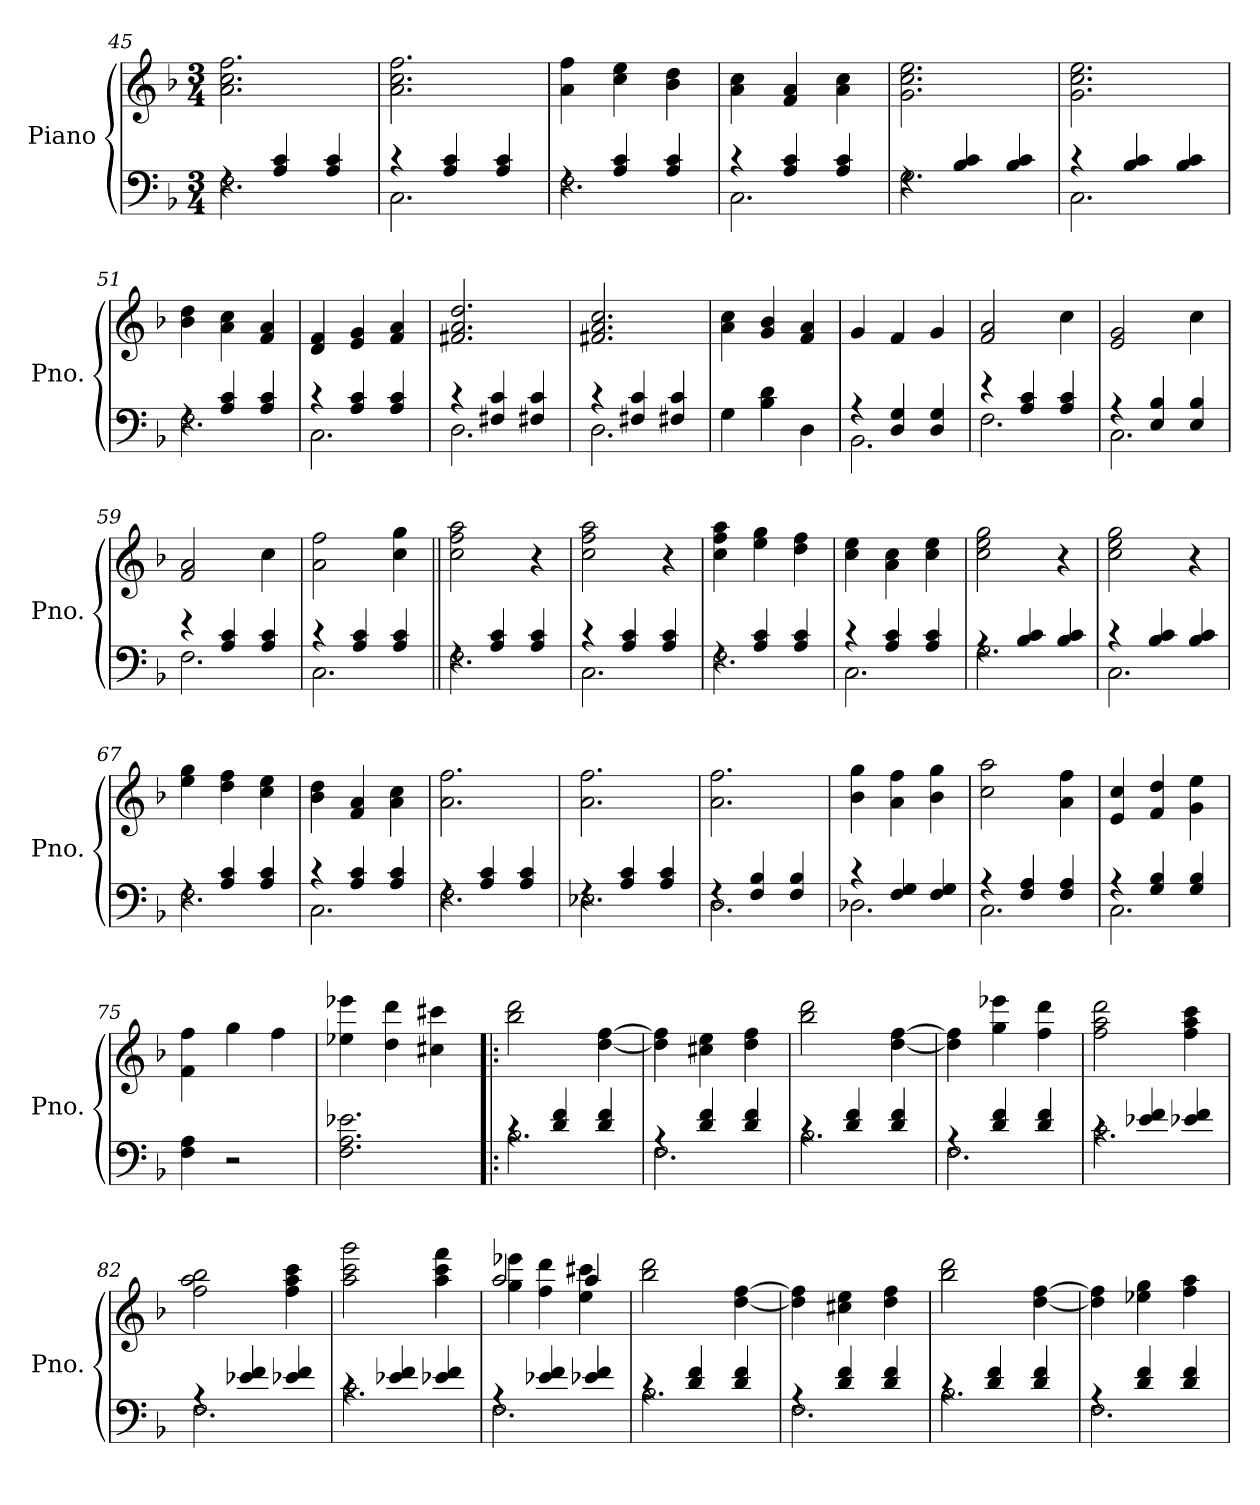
**kern	**kern
*part1	*part1
*staff2	*staff1
*I"Piano	*
*I'Pno.	*
*clefF4	*clefG2
*k[b-]	*k[b-]
*M3/4	*M3/4
=45	=45
*^	*
4rF	2.F\	2.a\ 2.cc\ 2.ff\
4A/ 4c/	.	.
4A/ 4c/	.	.
=46	=46	=46
4r	2.C\	2.a\ 2.cc\ 2.ff\
4A/ 4c/	.	.
4A/ 4c/	.	.
=47	=47	=47
4rF	2.F\	4a\ 4ff\
4A/ 4c/	.	4cc\ 4ee\
4A/ 4c/	.	4b-\ 4dd\
=48	=48	=48
4r	2.C\	4a\ 4cc\
4A/ 4c/	.	4f/ 4a/
4A/ 4c/	.	4a\ 4cc\
!!LO:LB:g=z
=49	=49	=49
4rF	2.G\	2.g\ 2.cc\ 2.ee\
4B-/ 4c/	.	.
4B-/ 4c/	.	.
=50	=50	=50
4r	2.C\	2.g\ 2.cc\ 2.ee\
4B-/ 4c/	.	.
4B-/ 4c/	.	.
=51	=51	=51
4rF	2.F\	4b-\ 4dd\
4A/ 4c/	.	4a\ 4cc\
4A/ 4c/	.	4f/ 4a/
=52	=52	=52
4r	2.C\	4d/ 4f/
4A/ 4c/	.	4e/ 4g/
4A/ 4c/	.	4f/ 4a/
=53	=53	=53
4r	2.D\	2.f#X/ 2.a/ 2.dd/
4F#X/ 4c/	.	.
4F#X/ 4c/	.	.
=54	=54	=54
4r	2.D\	2.f#X/ 2.a/ 2.cc/
4F#X/ 4c/	.	.
4F#X/ 4c/	.	.
*v	*v	*
!!LO:LB:g=z
=55	=55
4G\	4a\ 4cc\
4B-\ 4d\	4g/ 4b-/
4D\	4f/ 4a/
=56	=56
*^	*
4r	2.BB-\	4g/
4D/ 4G/	.	4f/
4D/ 4G/	.	4g/
=57	=57	=57
4r	2.F\	2f/ 2a/
4A/ 4c/	.	.
4A/ 4c/	.	4cc\
=58	=58	=58
4r	2.C\	2e/ 2g/
4E/ 4B-/	.	.
4E/ 4B-/	.	4cc\
=59	=59	=59
4r	2.F\	2f/ 2a/
4A/ 4c/	.	.
4A/ 4c/	.	4cc\
=60	=60	=60
4r	2.C\	2a\ 2ff\
4A/ 4c/	.	.
4A/ 4c/	.	4cc\ 4gg\
!!LO:LB:g=z
=61||	=61||	=61||
4rF	2.F\	2cc\ 2ff\ 2aa\
4A/ 4c/	.	.
4A/ 4c/	.	4r
=62	=62	=62
4r	2.C\	2cc\ 2ff\ 2aa\
4A/ 4c/	.	.
4A/ 4c/	.	4r
=63	=63	=63
4rF	2.F\	4cc\ 4ff\ 4aa\
4A/ 4c/	.	4ee\ 4gg\
4A/ 4c/	.	4dd\ 4ff\
=64	=64	=64
4r	2.C\	4cc\ 4ee\
4A/ 4c/	.	4a\ 4cc\
4A/ 4c/	.	4cc\ 4ee\
=65	=65	=65
4rA	2.G\	2cc\ 2ee\ 2gg\
4B-/ 4c/	.	.
4B-/ 4c/	.	4r
=66	=66	=66
4r	2.C\	2cc\ 2ee\ 2gg\
4B-/ 4c/	.	.
4B-/ 4c/	.	4r
!!LO:PB:g=z
=67	=67	=67
4rF	2.F\	4ee\ 4gg\
4A/ 4c/	.	4dd\ 4ff\
4A/ 4c/	.	4cc\ 4ee\
=68	=68	=68
4r	2.C\	4b-\ 4dd\
4A/ 4c/	.	4f/ 4a/
4A/ 4c/	.	4a\ 4cc\
=69	=69	=69
4rF	2.F\	2.a\ 2.ff\
4A/ 4c/	.	.
4A/ 4c/	.	.
=70	=70	=70
4rF	2.E-X\	2.a\ 2.ff\
4A/ 4c/	.	.
4A/ 4c/	.	.
=71	=71	=71
4rF	2.D\	2.a\ 2.ff\
4F/ 4B-/	.	.
4F/ 4B-/	.	.
=72	=72	=72
4r	2.D-X\	4b-\ 4gg\
4F/ 4G/	.	4a\ 4ff\
4F/ 4G/	.	4b-\ 4gg\
!!LO:LB:g=z
=73	=73	=73
4r	2.C\	2cc\ 2aa\
4F/ 4A/	.	.
4F/ 4A/	.	4a\ 4ff\
=74	=74	=74
4r	2.C\	4e/ 4cc/
4G/ 4B-/	.	4f/ 4dd/
4G/ 4B-/	.	4g\ 4ee\
*v	*v	*
=75	=75
4F\ 4A\	4f\ 4ff\
2r	4gg\
.	4ff\
=76	=76
2.F\ 2.A\ 2.e-X\	4ee-X\ 4eee-X\
.	4dd\ 4ddd\
.	4cc#X\ 4ccc#X\
=77!|:	=77!|:
*^	*
4rc	2.B-\	2bb-\ 2ddd\
4d/ 4f/	.	.
4d/ 4f/	.	[4dd\ [4ff\
=78	=78	=78
4rA	2.F\	4dd\] 4ff\]
4d/ 4f/	.	4cc#X\ 4ee\
4d/ 4f/	.	4dd\ 4ff\
!!LO:LB:g=z
=79	=79	=79
4rc	2.B-\	2bb-\ 2ddd\
4d/ 4f/	.	.
4d/ 4f/	.	[4dd\ [4ff\
=80	=80	=80
4rA	2.F\	4dd\] 4ff\]
4d/ 4f/	.	4gg\ 4eee-X\
4d/ 4f/	.	4ff\ 4ddd\
=81	=81	=81
4rc	2.c\	2ff\ 2aa\ 2ddd\
4e-X/ 4f/	.	.
4e-X/ 4f/	.	4ff\ 4aa\ 4ccc\
=82	=82	=82
4rA	2.F\	2ff\ 2aa\ 2bb-\
4e-X/ 4f/	.	.
4e-X/ 4f/	.	4ff\ 4aa\ 4ccc\
=83	=83	=83
4rc	2.c\	2aa\ 2ccc\ 2ggg\
4e-X/ 4f/	.	.
4e-X/ 4f/	.	4aa\ 4ccc\ 4fff\
=84	=84	=84
*	*	*^
4rA	2.F\	2aa/	4gg\ 4eee-X\
4e-X/ 4f/	.	.	4ff\ 4ddd\
4e-X/ 4f/	.	4aa/	4ee\ 4ccc#X\
*	*	*v	*v
!!LO:LB:g=z
=85	=85	=85
4rc	2.B-\	2bb-\ 2ddd\
4d/ 4f/	.	.
4d/ 4f/	.	[4dd\ [4ff\
=86	=86	=86
4rA	2.F\	4dd\] 4ff\]
4d/ 4f/	.	4cc#X\ 4ee\
4d/ 4f/	.	4dd\ 4ff\
=87	=87	=87
4rc	2.B-\	2bb-\ 2ddd\
4d/ 4f/	.	.
4d/ 4f/	.	[4dd\ [4ff\
=88	=88	=88
4rA	2.F\	4dd\] 4ff\]
4d/ 4f/	.	4ee-X\ 4gg\
4d/ 4f/	.	4ff\ 4aa\
*v	*v	*
=	=
*-	*-
